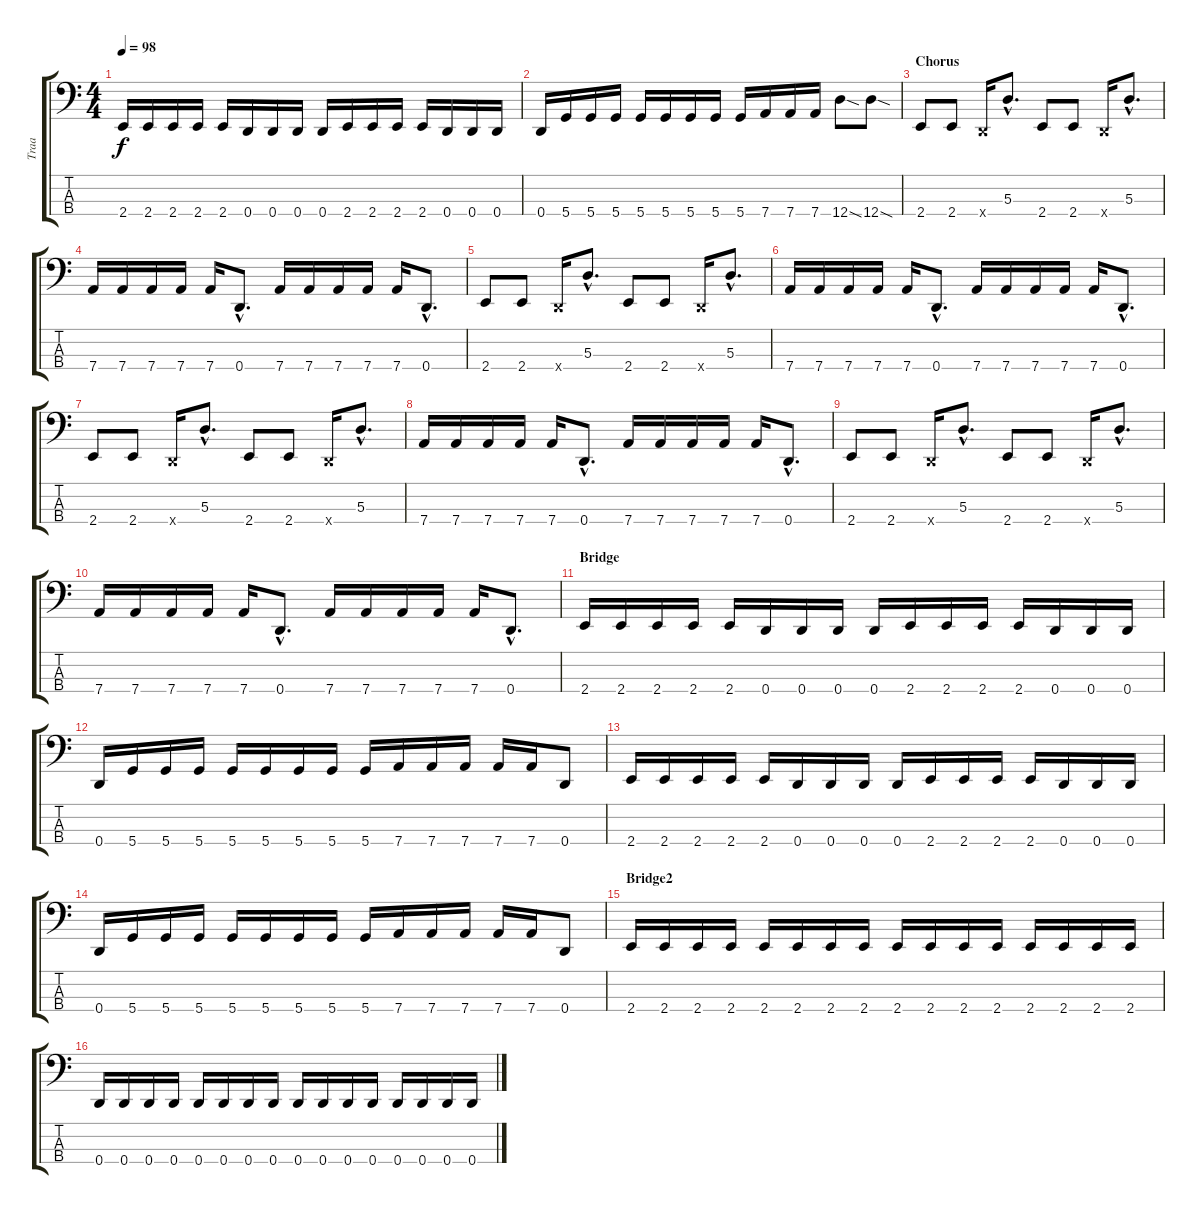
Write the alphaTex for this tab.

\track ("Traa" "Traa") {instrument electricbassfinger}
\staff {score tabs}
\tuning (G2 D2 A1 D1) {hide}
\ts (4 4)
\tempo 98
\clef f4
\ks c
2.4.16{dy f} 2.4.16 2.4.16 2.4.16 2.4.16 0.4.16 0.4.16 0.4.16 0.4.16 2.4.16 2.4.16 2.4.16 2.4.16 0.4.16 0.4.16 0.4.16 |
0.4.16 5.4.16 5.4.16 5.4.16 5.4.16 5.4.16 5.4.16 5.4.16 5.4.16 7.4.16 7.4.16 7.4.16 12.4{sod}.8 12.4{sod}.8 |
\section ("" "Chorus")
2.4.8 2.4.8 0.4{x}.16 5.3{hac}.8{d} 2.4.8 2.4.8 0.4{x}.16 5.3{hac}.8{d} |
7.4.16 7.4.16 7.4.16 7.4.16 7.4.16 0.4{hac}.8{d} 7.4.16 7.4.16 7.4.16 7.4.16 7.4.16 0.4{hac}.8{d} |
2.4.8 2.4.8 0.4{x}.16 5.3{hac}.8{d} 2.4.8 2.4.8 0.4{x}.16 5.3{hac}.8{d} |
7.4.16 7.4.16 7.4.16 7.4.16 7.4.16 0.4{hac}.8{d} 7.4.16 7.4.16 7.4.16 7.4.16 7.4.16 0.4{hac}.8{d} |
2.4.8 2.4.8 0.4{x}.16 5.3{hac}.8{d} 2.4.8 2.4.8 0.4{x}.16 5.3{hac}.8{d} |
7.4.16 7.4.16 7.4.16 7.4.16 7.4.16 0.4{hac}.8{d} 7.4.16 7.4.16 7.4.16 7.4.16 7.4.16 0.4{hac}.8{d} |
2.4.8 2.4.8 0.4{x}.16 5.3{hac}.8{d} 2.4.8 2.4.8 0.4{x}.16 5.3{hac}.8{d} |
7.4.16 7.4.16 7.4.16 7.4.16 7.4.16 0.4{hac}.8{d} 7.4.16 7.4.16 7.4.16 7.4.16 7.4.16 0.4{hac}.8{d} |
\section ("" "Bridge")
2.4.16 2.4.16 2.4.16 2.4.16 2.4.16 0.4.16 0.4.16 0.4.16 0.4.16 2.4.16 2.4.16 2.4.16 2.4.16 0.4.16 0.4.16 0.4.16 |
0.4.16 5.4.16 5.4.16 5.4.16 5.4.16 5.4.16 5.4.16 5.4.16 5.4.16 7.4.16 7.4.16 7.4.16 7.4.16 7.4.16 0.4.8 |
2.4.16 2.4.16 2.4.16 2.4.16 2.4.16 0.4.16 0.4.16 0.4.16 0.4.16 2.4.16 2.4.16 2.4.16 2.4.16 0.4.16 0.4.16 0.4.16 |
0.4.16 5.4.16 5.4.16 5.4.16 5.4.16 5.4.16 5.4.16 5.4.16 5.4.16 7.4.16 7.4.16 7.4.16 7.4.16 7.4.16 0.4.8 |
\section ("" "Bridge2")
2.4.16 2.4.16 2.4.16 2.4.16 2.4.16 2.4.16 2.4.16 2.4.16 2.4.16 2.4.16 2.4.16 2.4.16 2.4.16 2.4.16 2.4.16 2.4.16 |
0.4.16 0.4.16 0.4.16 0.4.16 0.4.16 0.4.16 0.4.16 0.4.16 0.4.16 0.4.16 0.4.16 0.4.16 0.4.16 0.4.16 0.4.16 0.4.16
